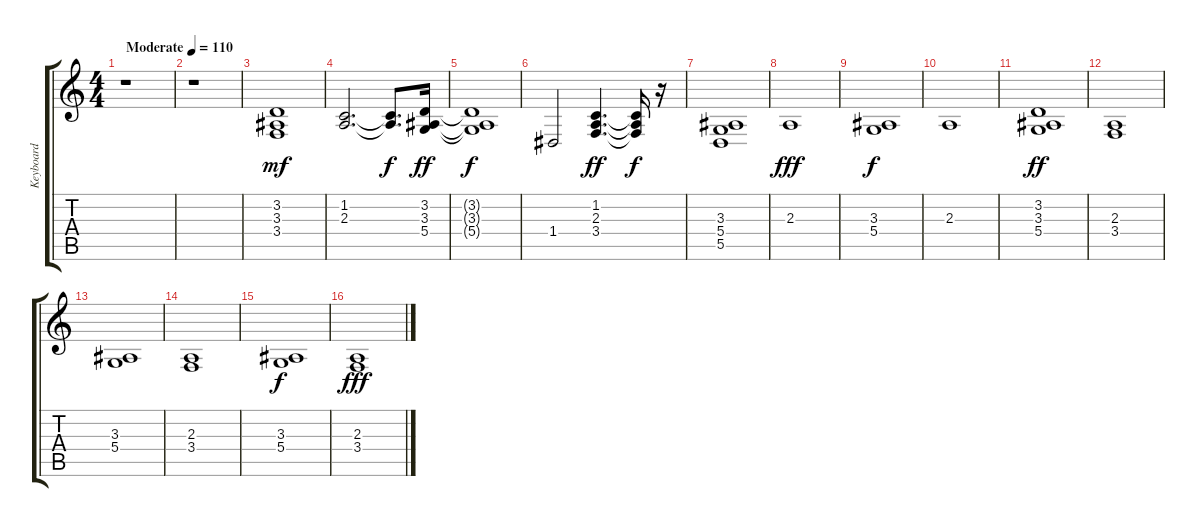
\track ("Keyboard" "Keyboard") {instrument synthstrings1}
\staff {score tabs}
\tuning (E4 B3 G3 D3 A2 E2) {hide}
\ts (4 4)
\tempo (110 "Moderate")
\clef g2
\ks c
r.1{dy mf instrument synthstrings1} |
r.1 |
(3.2 3.3 3.4).1 |
(1.2 2.3).2{d} (1.2{t} 2.3{t}).8{d dy f} (3.2 3.3 5.4).16{dy ff} |
(3.2{t} 3.3{t} 5.4{t}).1{dy f} |
1.4.2 (1.2 2.3 3.4).4{d dy ff} (1.2{t} 2.3{t} 3.4{t}).16{dy f} r.16 |
(3.3 5.4 5.5).1 |
2.3.1{dy fff} |
(3.3 5.4).1{dy f} |
2.3.1 |
(3.2 3.3 5.4).1{dy ff} |
(2.3 3.4).1 |
(3.3 5.4).1 |
(2.3 3.4).1 |
(3.3 5.4).1{dy f} |
(2.3 3.4).1{dy fff}
